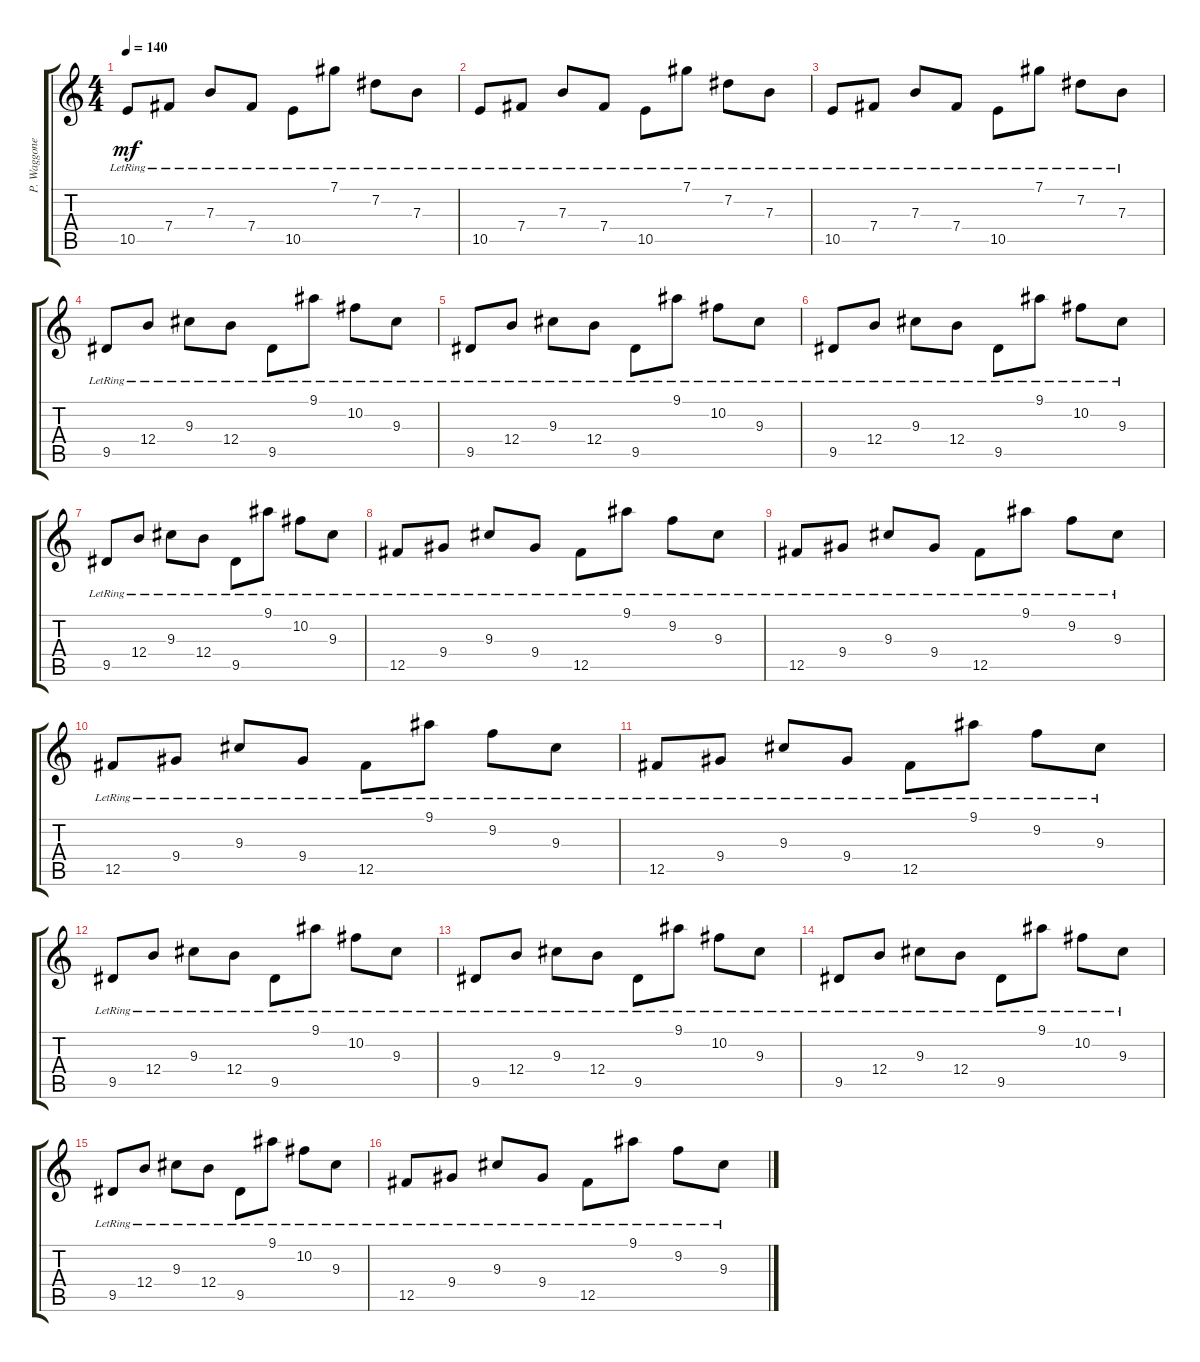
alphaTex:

\track ("P. Waggoner Gtr." "P. Waggone") {instrument distortionguitar}
\staff {score tabs}
\tuning (Db4 Ab3 E3 B2 Gb2 Db2) {hide}
\ts (4 4)
\tempo 140
\clef g2
\ks c
10.5{lr}.8{dy mf} 7.4{lr}.8 7.3{lr}.8 7.4{lr}.8 10.5{lr}.8 7.1{lr}.8 7.2{lr}.8 7.3{lr}.8 |
10.5{lr}.8 7.4{lr}.8 7.3{lr}.8 7.4{lr}.8 10.5{lr}.8 7.1{lr}.8 7.2{lr}.8 7.3{lr}.8 |
10.5{lr}.8 7.4{lr}.8 7.3{lr}.8 7.4{lr}.8 10.5{lr}.8 7.1{lr}.8 7.2{lr}.8 7.3{lr}.8 |
9.5{lr}.8 12.4{lr}.8 9.3{lr}.8 12.4{lr}.8 9.5{lr}.8 9.1{lr}.8 10.2{lr}.8 9.3{lr}.8 |
9.5{lr}.8 12.4{lr}.8 9.3{lr}.8 12.4{lr}.8 9.5{lr}.8 9.1{lr}.8 10.2{lr}.8 9.3{lr}.8 |
9.5{lr}.8 12.4{lr}.8 9.3{lr}.8 12.4{lr}.8 9.5{lr}.8 9.1{lr}.8 10.2{lr}.8 9.3{lr}.8 |
9.5{lr}.8 12.4{lr}.8 9.3{lr}.8 12.4{lr}.8 9.5{lr}.8 9.1{lr}.8 10.2{lr}.8 9.3{lr}.8 |
12.5{lr}.8 9.4{lr}.8 9.3{lr}.8 9.4{lr}.8 12.5{lr}.8 9.1{lr}.8 9.2{lr}.8 9.3{lr}.8 |
12.5{lr}.8 9.4{lr}.8 9.3{lr}.8 9.4{lr}.8 12.5{lr}.8 9.1{lr}.8 9.2{lr}.8 9.3{lr}.8 |
12.5{lr}.8 9.4{lr}.8 9.3{lr}.8 9.4{lr}.8 12.5{lr}.8 9.1{lr}.8 9.2{lr}.8 9.3{lr}.8 |
12.5{lr}.8 9.4{lr}.8 9.3{lr}.8 9.4{lr}.8 12.5{lr}.8 9.1{lr}.8 9.2{lr}.8 9.3{lr}.8 |
9.5{lr}.8 12.4{lr}.8 9.3{lr}.8 12.4{lr}.8 9.5{lr}.8 9.1{lr}.8 10.2{lr}.8 9.3{lr}.8 |
9.5{lr}.8 12.4{lr}.8 9.3{lr}.8 12.4{lr}.8 9.5{lr}.8 9.1{lr}.8 10.2{lr}.8 9.3{lr}.8 |
9.5{lr}.8 12.4{lr}.8 9.3{lr}.8 12.4{lr}.8 9.5{lr}.8 9.1{lr}.8 10.2{lr}.8 9.3{lr}.8 |
9.5{lr}.8 12.4{lr}.8 9.3{lr}.8 12.4{lr}.8 9.5{lr}.8 9.1{lr}.8 10.2{lr}.8 9.3{lr}.8 |
12.5{lr}.8 9.4{lr}.8 9.3{lr}.8 9.4{lr}.8 12.5{lr}.8 9.1{lr}.8 9.2{lr}.8 9.3{lr}.8
